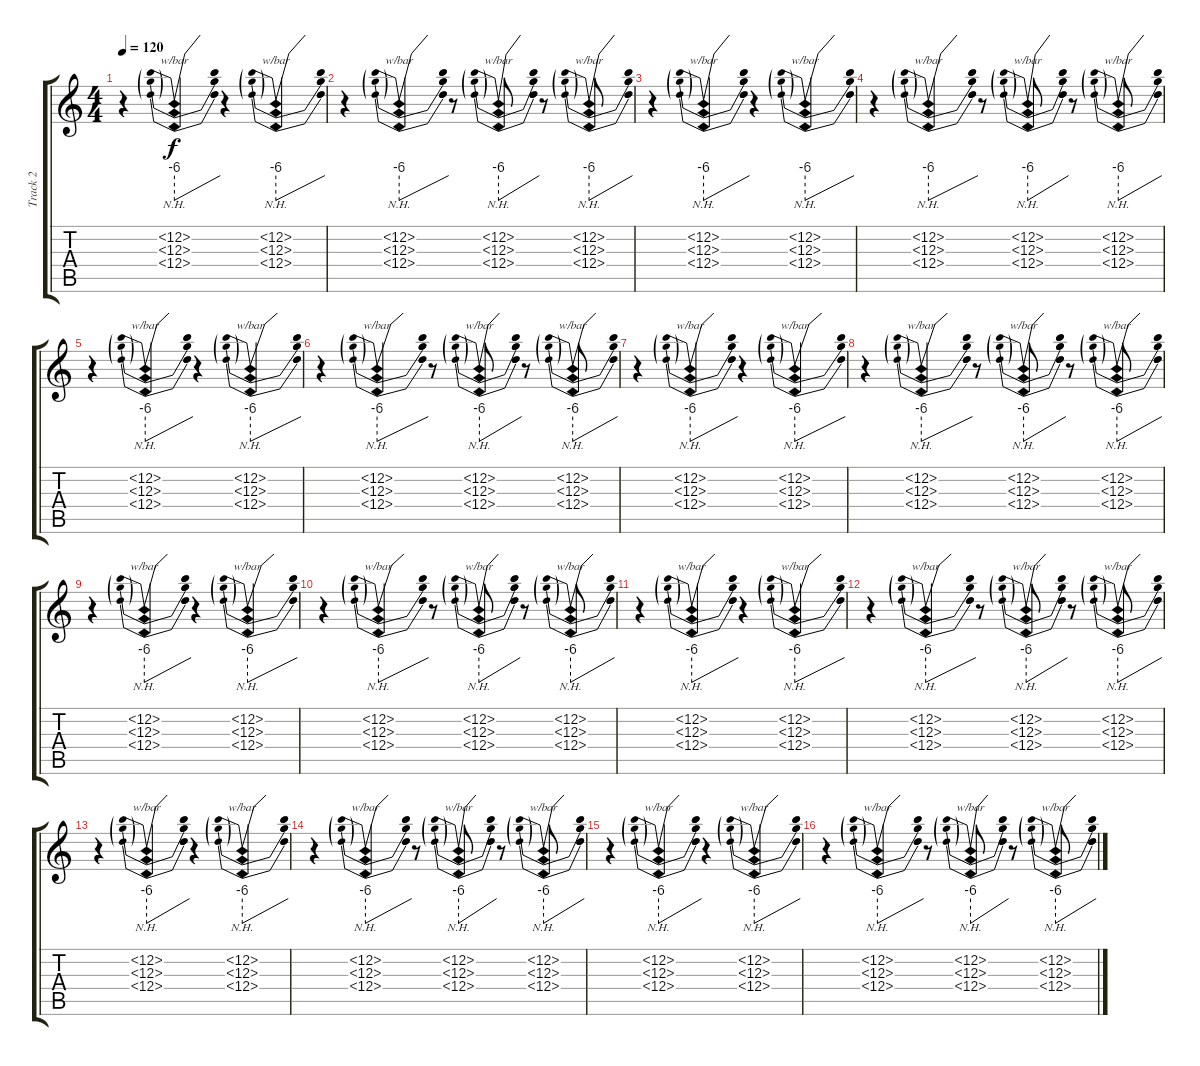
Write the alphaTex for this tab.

\track ("Track 2" "Track 2") {instrument distortionguitar}
\staff {score tabs}
\tuning (E4 B3 G3 D3 A2 D2) {hide}
\ts (4 4)
\tempo 120
\clef g2
\ks c
r.4{dy f} (12.2{nh} 12.3{nh} 12.4{nh}).4{tbe (predivedive default 0 -24 60 0)} r.4 (12.2{nh} 12.3{nh} 12.4{nh}).4{tbe (predivedive default 0 -24 60 0)} |
r.4 (12.2{nh} 12.3{nh} 12.4{nh}).4{tbe (predivedive default 0 -24 60 0)} r.8 (12.2{nh} 12.3{nh} 12.4{nh}).8{tbe (predivedive default 0 -24 60 0)} r.8 (12.2{nh} 12.3{nh} 12.4{nh}).8{tbe (predivedive default 0 -24 60 0)} |
r.4 (12.2{nh} 12.3{nh} 12.4{nh}).4{tbe (predivedive default 0 -24 60 0)} r.4 (12.2{nh} 12.3{nh} 12.4{nh}).4{tbe (predivedive default 0 -24 60 0)} |
r.4 (12.2{nh} 12.3{nh} 12.4{nh}).4{tbe (predivedive default 0 -24 60 0)} r.8 (12.2{nh} 12.3{nh} 12.4{nh}).8{tbe (predivedive default 0 -24 60 0)} r.8 (12.2{nh} 12.3{nh} 12.4{nh}).8{tbe (predivedive default 0 -24 60 0)} |
r.4 (12.2{nh} 12.3{nh} 12.4{nh}).4{tbe (predivedive default 0 -24 60 0)} r.4 (12.2{nh} 12.3{nh} 12.4{nh}).4{tbe (predivedive default 0 -24 60 0)} |
r.4 (12.2{nh} 12.3{nh} 12.4{nh}).4{tbe (predivedive default 0 -24 60 0)} r.8 (12.2{nh} 12.3{nh} 12.4{nh}).8{tbe (predivedive default 0 -24 60 0)} r.8 (12.2{nh} 12.3{nh} 12.4{nh}).8{tbe (predivedive default 0 -24 60 0)} |
r.4 (12.2{nh} 12.3{nh} 12.4{nh}).4{tbe (predivedive default 0 -24 60 0)} r.4 (12.2{nh} 12.3{nh} 12.4{nh}).4{tbe (predivedive default 0 -24 60 0)} |
r.4 (12.2{nh} 12.3{nh} 12.4{nh}).4{tbe (predivedive default 0 -24 60 0)} r.8 (12.2{nh} 12.3{nh} 12.4{nh}).8{tbe (predivedive default 0 -24 60 0)} r.8 (12.2{nh} 12.3{nh} 12.4{nh}).8{tbe (predivedive default 0 -24 60 0)} |
r.4 (12.2{nh} 12.3{nh} 12.4{nh}).4{tbe (predivedive default 0 -24 60 0)} r.4 (12.2{nh} 12.3{nh} 12.4{nh}).4{tbe (predivedive default 0 -24 60 0)} |
r.4 (12.2{nh} 12.3{nh} 12.4{nh}).4{tbe (predivedive default 0 -24 60 0)} r.8 (12.2{nh} 12.3{nh} 12.4{nh}).8{tbe (predivedive default 0 -24 60 0)} r.8 (12.2{nh} 12.3{nh} 12.4{nh}).8{tbe (predivedive default 0 -24 60 0)} |
r.4 (12.2{nh} 12.3{nh} 12.4{nh}).4{tbe (predivedive default 0 -24 60 0)} r.4 (12.2{nh} 12.3{nh} 12.4{nh}).4{tbe (predivedive default 0 -24 60 0)} |
r.4 (12.2{nh} 12.3{nh} 12.4{nh}).4{tbe (predivedive default 0 -24 60 0)} r.8 (12.2{nh} 12.3{nh} 12.4{nh}).8{tbe (predivedive default 0 -24 60 0)} r.8 (12.2{nh} 12.3{nh} 12.4{nh}).8{tbe (predivedive default 0 -24 60 0)} |
r.4 (12.2{nh} 12.3{nh} 12.4{nh}).4{tbe (predivedive default 0 -24 60 0)} r.4 (12.2{nh} 12.3{nh} 12.4{nh}).4{tbe (predivedive default 0 -24 60 0)} |
r.4 (12.2{nh} 12.3{nh} 12.4{nh}).4{tbe (predivedive default 0 -24 60 0)} r.8 (12.2{nh} 12.3{nh} 12.4{nh}).8{tbe (predivedive default 0 -24 60 0)} r.8 (12.2{nh} 12.3{nh} 12.4{nh}).8{tbe (predivedive default 0 -24 60 0)} |
r.4 (12.2{nh} 12.3{nh} 12.4{nh}).4{tbe (predivedive default 0 -24 60 0)} r.4 (12.2{nh} 12.3{nh} 12.4{nh}).4{tbe (predivedive default 0 -24 60 0)} |
r.4 (12.2{nh} 12.3{nh} 12.4{nh}).4{tbe (predivedive default 0 -24 60 0)} r.8 (12.2{nh} 12.3{nh} 12.4{nh}).8{tbe (predivedive default 0 -24 60 0)} r.8 (12.2{nh} 12.3{nh} 12.4{nh}).8{tbe (predivedive default 0 -24 60 0)}
